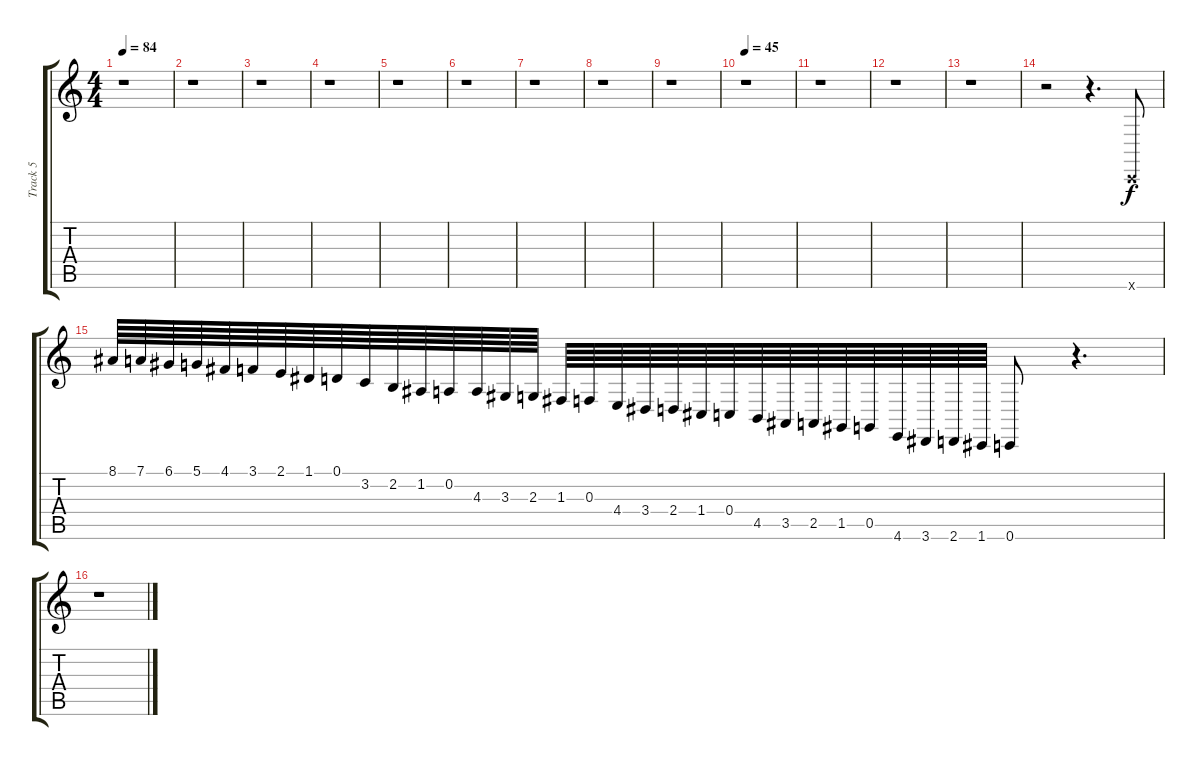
\track ("Track 5" "Track 5") {instrument guitarfretnoise}
\staff {score tabs}
\tuning (D4 A3 F3 C3 G2 C2) {hide}
\ts (4 4)
\tempo 84
\clef g2
\ks c
r.1{dy f} |
r.1 |
r.1 |
r.1 |
r.1 |
r.1 |
r.1 |
r.1 |
r.1 |
\tempo 45
r.1 |
r.1 |
r.1 |
r.1 |
r.2 r.4{d} 0.6{x}.8 |
8.1.64 7.1.64 6.1.64 5.1.64 4.1.64 3.1.64 2.1.64 1.1.64 0.1.64 3.2.64 2.2.64 1.2.64 0.2.64 4.3.64 3.3.64 2.3.64 1.3.64 0.3.64 4.4.64 3.4.64 2.4.64 1.4.64 0.4.64 4.5.64 3.5.64 2.5.64 1.5.64 0.5.64 4.6.64 3.6.64 2.6.64 1.6.64 0.6.8 r.4{d} |
r.1
